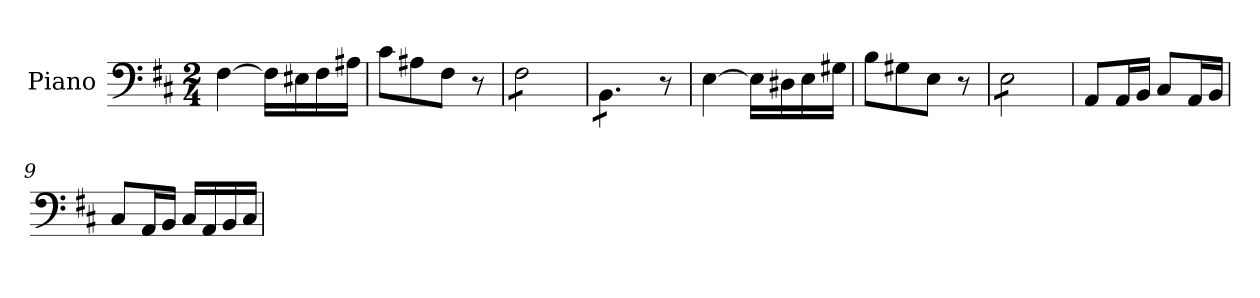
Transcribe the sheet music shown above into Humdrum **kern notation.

**kern
*part1
*staff1
*I"Piano
*I'Pno.
*clefF4
*k[f#c#]
*M2/4
=1
[4F#\
16F#\LL]
16E#X\
16F#\
16A#X\JJ
=2
8c#\L
8A#X\
8F#\J
8r
=3
*tremolo
8F#\L
8F#\
8F#\
8F#\J
=4
8BB\L
8BB\
8BB\J
*Xtremolo
8r
=5
[4E\
16E\LL]
16D#X\
16E\
16G#X\JJ
=6
8B\L
8G#X\
8E\J
8r
=7
*tremolo
8E\L
8E\
8E\
8E\J
*Xtremolo
=8
8AA/L
16AA/L
16BB/JJ
8C#/L
16AA/L
16BB/JJ
=9
8C#/L
16AA/L
16BB/JJ
16C#/LL
16AA/
16BB/
16C#/JJ
=
*-
